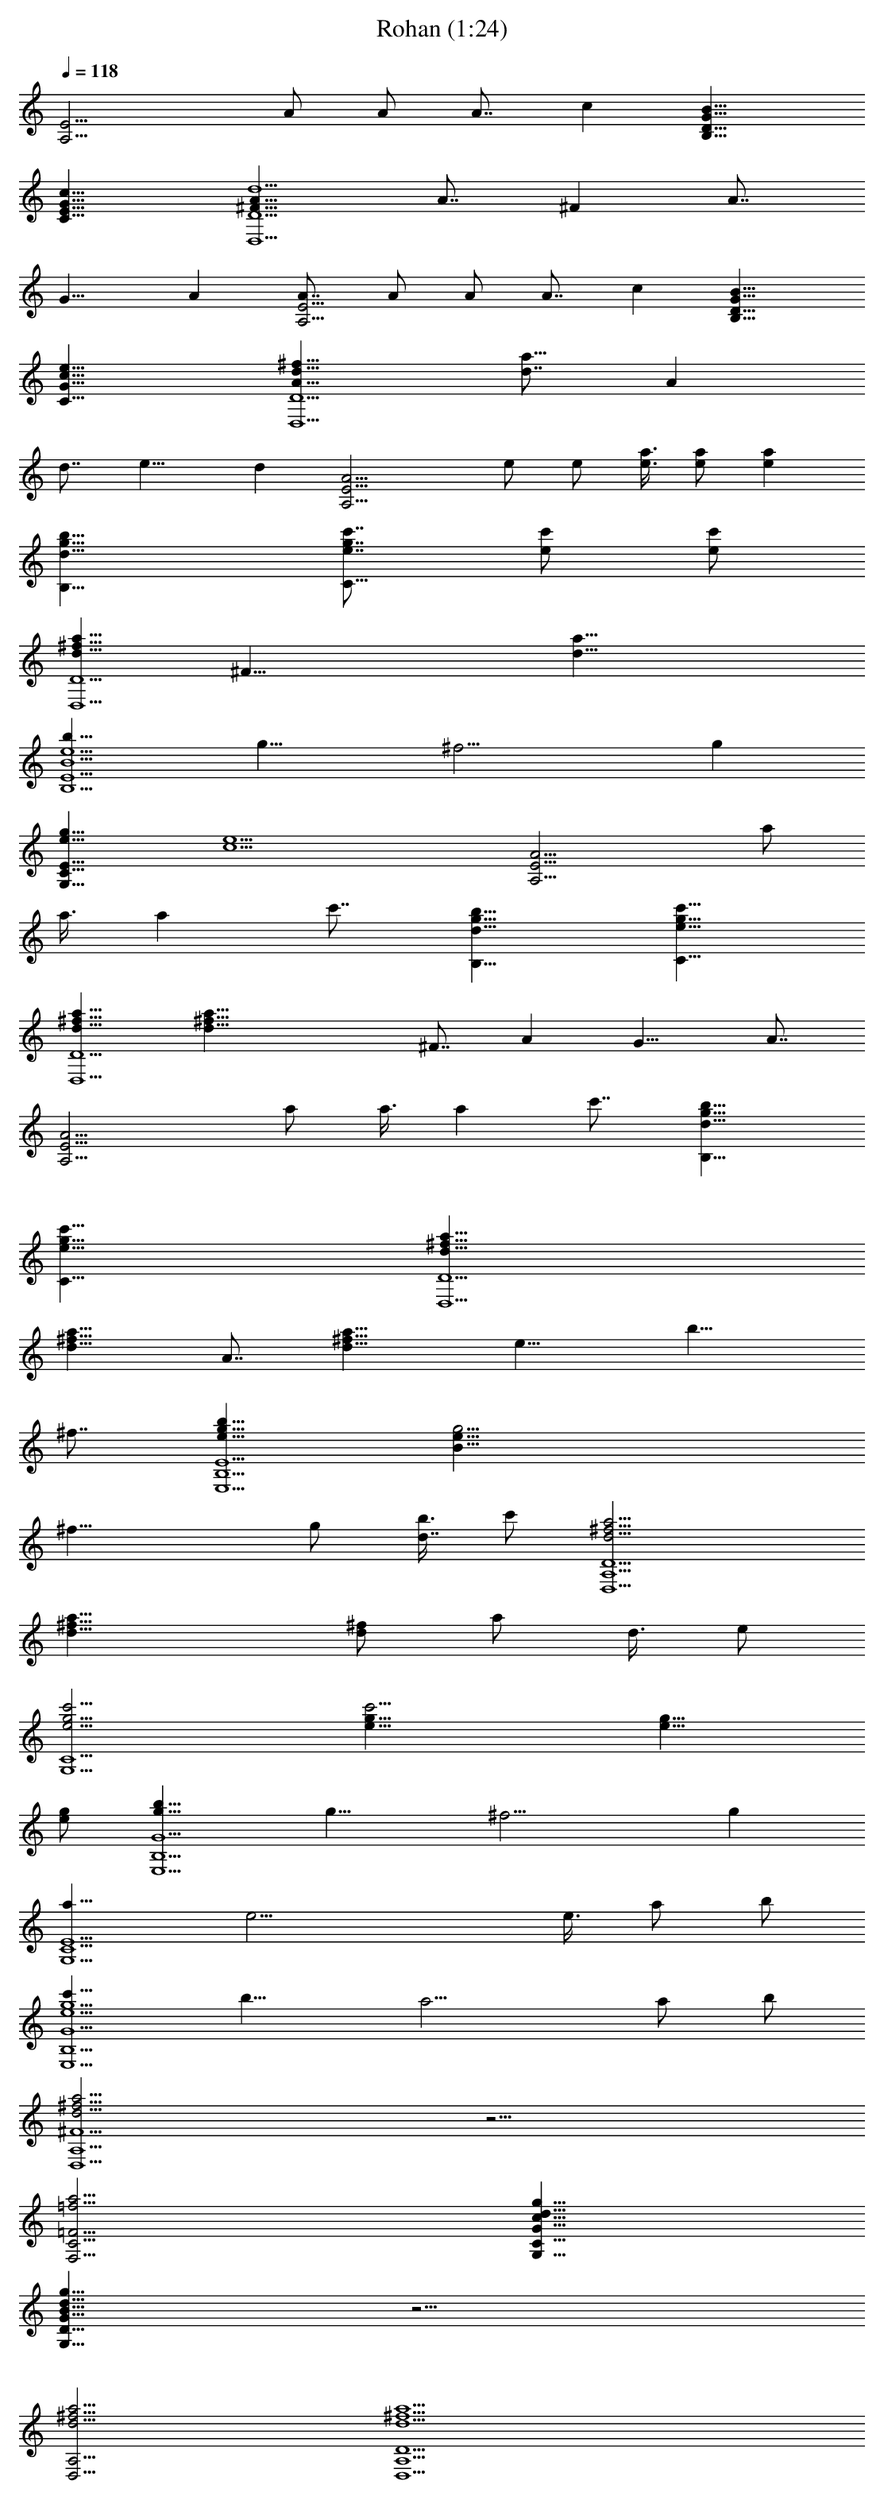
X:1
T:Rohan (1:24)
L:1/4
Q:118
K:C
[E15/4A,15/4z7/8] A/2 A/2 A7/8 c [B15/8G15/8D15/8B,15/8]
[c15/8G15/8E15/8C15/8] [A15/8^F15/8d15/2D,15/2D15/2] A7/8 ^F A7/8
G15/8 A [A7/8E15/4A,15/4] A/2 A/2 A7/8 c [B15/8G15/8D15/8B,15/8]
[e15/8G15/8c15/8C15/8] [^f15/8d15/8A15/8D,15/2D15/2] [d7/8a45/8] A
d7/8 e15/8 d [A15/4E15/4A,15/4z7/8] e/2 e/2 [a3/8e3/8] [a/2e/2] [ae]
[b15/8g15/8d15/8B,15/8] [c'7/8g7/8e7/8C15/8] [c'/2e/2] [c'/2e/2]
[d15/8a15/8^f15/8D15/2D,15/2z7/8] [^F53/8z] [a45/8d45/8]
[b15/8e15/2B,15/2E15/2B15/2] g15/8 ^f11/4 g
[g15/8e15/8E59/8G,59/8C59/8] [e11/2c11/2] [A,15/4E15/4A15/4z] a/2
a3/8 a c'7/8 [b15/8g15/8d15/8B,15/8] [e15/8c'15/8g15/8C15/8]
[^f15/8d15/8a15/8D15/2D,15/2] [d45/8a45/8^f45/8z] ^F7/8 A G15/8 A7/8
[A15/4E15/4A,15/4z] a/2 a3/8 a c'7/8 [b15/8g15/8d15/8B,15/8]
[e15/8c'15/8g15/8C15/8] [^f15/8d15/8a15/8D15/2D,15/2]
[a15/8^f15/8d15/8z] A7/8 [a15/8^f15/8d15/8z] [e15/8z7/8] [b15/8z]
^f7/8 [b15/8g15/8e15/8E15/2B,15/2E,15/2] [g17/4e15/8B15/8]
[^f23/8z19/8] g/2 [b3/8d7/8] c'/2 [d15/4^f15/4a15/4D15/2A,15/2D,15/2]
[a19/8^f15/8d15/8] [^f/2d/2] a/2 d3/8 e/2
[e15/4c'15/4g15/4C15/2G,15/2] [c'13/4g15/8e15/8] [g11/8e11/8]
[e/2g/2] [b15/8g15/8G15/2B,15/2E,15/2] g15/8 ^f11/4 g
[a15/8E15/2G,15/2C15/2] e17/4 e3/8 a/2 b/2
[c'15/8g15/2e15/2G15/2B,15/2E,15/2] b15/8 a11/4 a/2 b/2
[d15/4^f15/4a15/4^F15/2A,15/2D,15/2] z15/4
[a15/4=f15/4F,15/4C15/4=F15/4] [g15/8d15/8c15/8G,15/8C15/8G15/8]
[B15/8d15/8g15/8G,15/8D15/8G15/8] z15/4
[d15/4^f15/4a15/4A,15/4D,15/4] [d15/2^f15/2a15/2D,15/2A,15/2D15/2]
